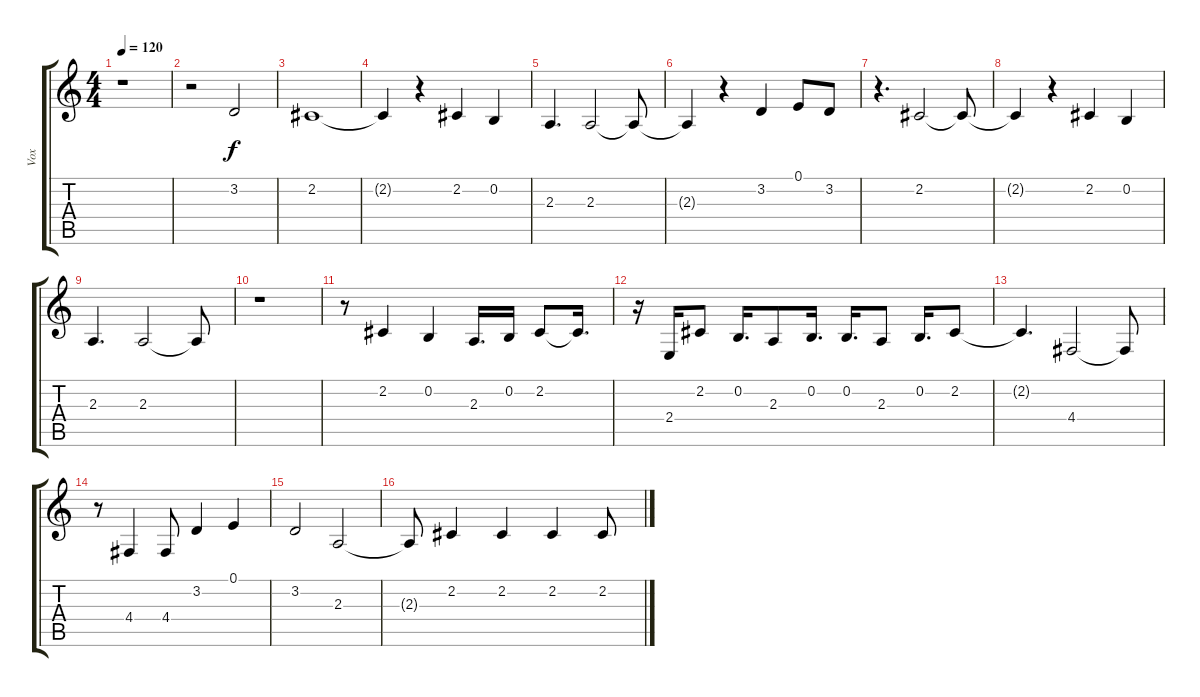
\track ("Vox" "Vox") {instrument harmonica}
\staff {score tabs}
\tuning (E4 B3 G3 D3 A2 E2) {hide}
\ts (4 4)
\tempo 120
\clef g2
\ks c
r.1{dy f instrument harmonica} |
r.2 3.2.2 |
2.2.1 |
2.2{t}.4 r.4 2.2.4 0.2.4 |
2.3.4{d} 2.3.2 2.3{t}.8 |
2.3{t}.4 r.4 3.2.4 0.1.8 3.2.8 |
r.4{d} 2.2.2 2.2{t}.8 |
2.2{t}.4 r.4 2.2.4 0.2.4 |
2.3.4{d} 2.3.2 2.3{t}.8 |
r.1 |
r.8 2.2.4 0.2.4 2.3.16{d} 0.2.16 2.2.8 2.2{t}.16{d} |
r.16 2.4.16 2.2.8 0.2.16{d} 2.3.8 0.2.16{d} 0.2.16{d} 2.3.8 0.2.16{d} 2.2.8 |
2.2{t}.4{d} 4.4.2 4.4{t}.8 |
r.8 4.4.4 4.4.8 3.2.4 0.1.4 |
3.2.2 2.3.2 |
2.3{t}.8 2.2.4 2.2.4 2.2.4 2.2.8
